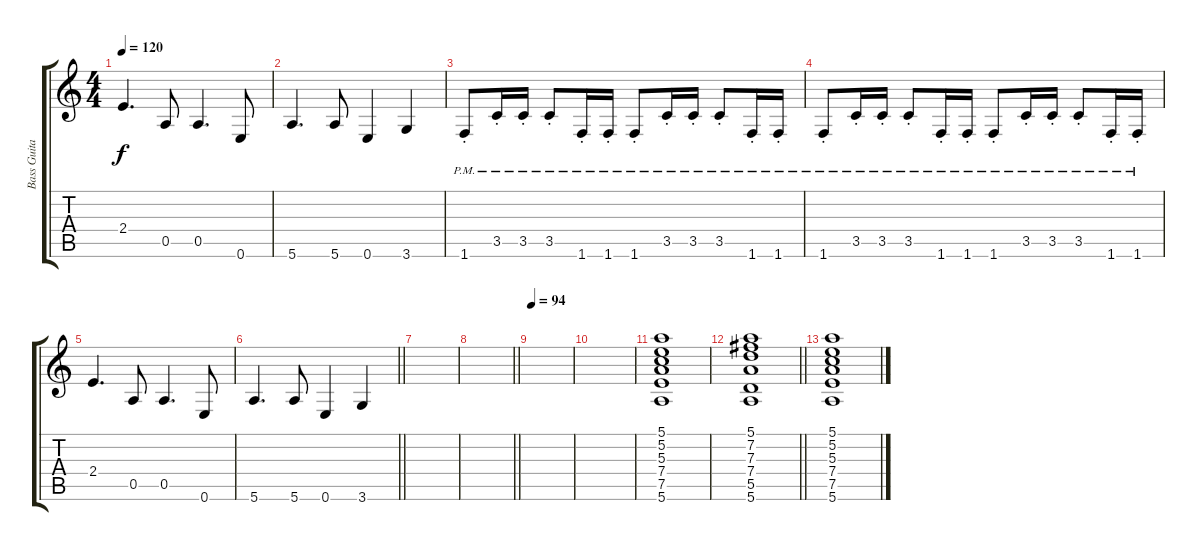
\track ("Bass Guitar" "Bass Guita") {instrument acousticguitarsteel}
\staff {score tabs}
\tuning (E4 B3 G3 D3 A2 E2) {hide}
\ts (4 4)
\tempo 120
\clef g2
\ks c
2.4.4{d dy f} 0.5.8 0.5.4{d} 0.6.8 |
5.6.4{d} 5.6.8 0.6.4 3.6.4 |
1.6{pm st}.8 3.5{pm st}.16 3.5{pm st}.16 3.5{pm st}.8 1.6{pm st}.16 1.6{pm st}.16 1.6{pm st}.8 3.5{pm st}.16 3.5{pm st}.16 3.5{pm st}.8 1.6{pm st}.16 1.6{pm st}.16 |
1.6{pm st}.8 3.5{pm st}.16 3.5{pm st}.16 3.5{pm st}.8 1.6{pm st}.16 1.6{pm st}.16 1.6{pm st}.8 3.5{pm st}.16 3.5{pm st}.16 3.5{pm st}.8 1.6{pm st}.16 1.6{pm st}.16 |
2.4.4{d} 0.5.8 0.5.4{d} 0.6.8 |
\barLineRight lightlight
5.6.4{d} 5.6.8 0.6.4 3.6.4 |
|
\barLineRight lightlight
|
\tempo 94
|
|
(5.1 5.2 5.3 7.4 7.5 5.6).1 |
\barLineRight lightlight
(5.1 7.2 7.3 7.4 5.5 5.6).1 |
(5.1 5.2 5.3 7.4 7.5 5.6).1
